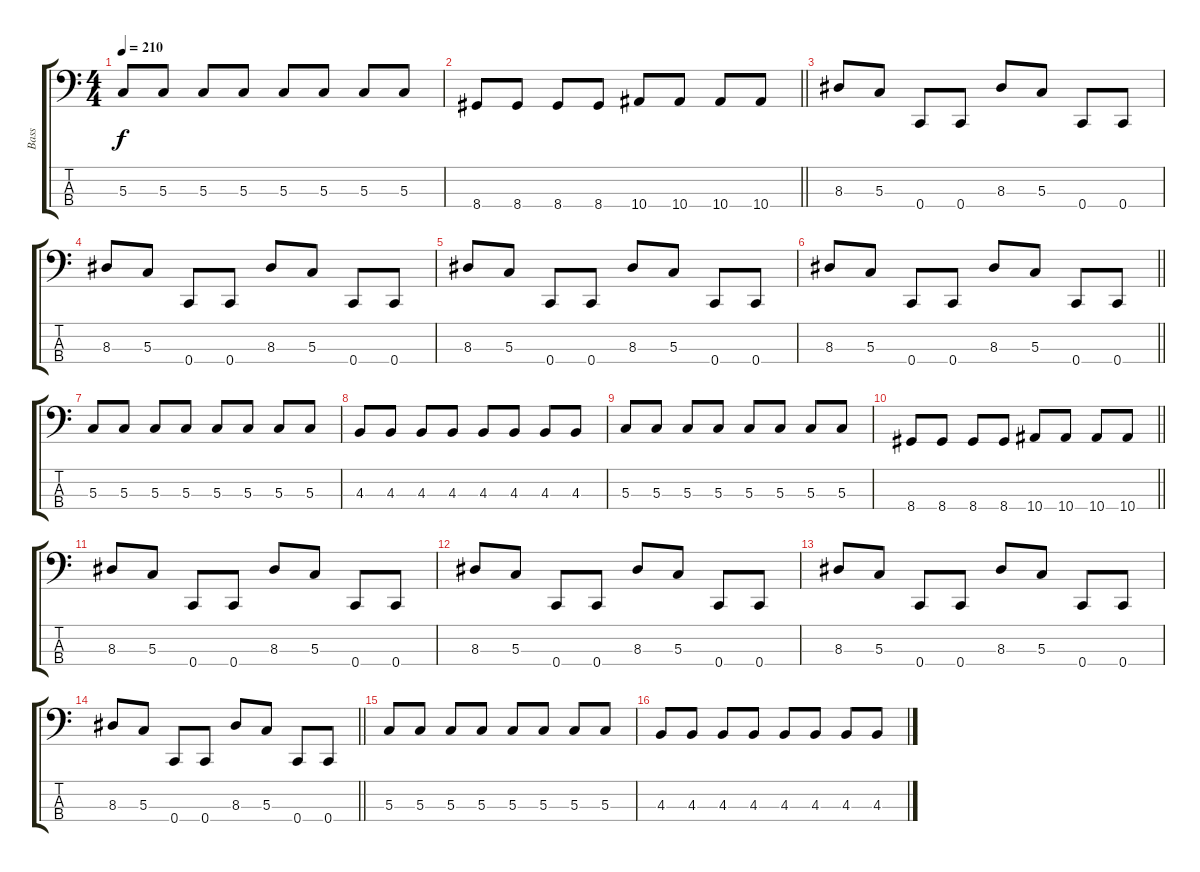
\track ("Bass" "Bass") {instrument electricbasspick}
\staff {score tabs}
\tuning (F2 C2 G1 C1) {hide}
\ts (4 4)
\tempo 210
\clef f4
\ks c
5.3.8{dy f} 5.3.8 5.3.8 5.3.8 5.3.8 5.3.8 5.3.8 5.3.8 |
\barLineRight lightlight
8.4.8 8.4.8 8.4.8 8.4.8 10.4.8 10.4.8 10.4.8 10.4.8 |
8.3.8 5.3.8 0.4.8 0.4.8 8.3.8 5.3.8 0.4.8 0.4.8 |
8.3.8 5.3.8 0.4.8 0.4.8 8.3.8 5.3.8 0.4.8 0.4.8 |
8.3.8 5.3.8 0.4.8 0.4.8 8.3.8 5.3.8 0.4.8 0.4.8 |
\barLineRight lightlight
8.3.8 5.3.8 0.4.8 0.4.8 8.3.8 5.3.8 0.4.8 0.4.8 |
5.3.8 5.3.8 5.3.8 5.3.8 5.3.8 5.3.8 5.3.8 5.3.8 |
4.3.8 4.3.8 4.3.8 4.3.8 4.3.8 4.3.8 4.3.8 4.3.8 |
5.3.8 5.3.8 5.3.8 5.3.8 5.3.8 5.3.8 5.3.8 5.3.8 |
\barLineRight lightlight
8.4.8 8.4.8 8.4.8 8.4.8 10.4.8 10.4.8 10.4.8 10.4.8 |
8.3.8 5.3.8 0.4.8 0.4.8 8.3.8 5.3.8 0.4.8 0.4.8 |
8.3.8 5.3.8 0.4.8 0.4.8 8.3.8 5.3.8 0.4.8 0.4.8 |
8.3.8 5.3.8 0.4.8 0.4.8 8.3.8 5.3.8 0.4.8 0.4.8 |
\barLineRight lightlight
8.3.8 5.3.8 0.4.8 0.4.8 8.3.8 5.3.8 0.4.8 0.4.8 |
5.3.8 5.3.8 5.3.8 5.3.8 5.3.8 5.3.8 5.3.8 5.3.8 |
4.3.8 4.3.8 4.3.8 4.3.8 4.3.8 4.3.8 4.3.8 4.3.8
